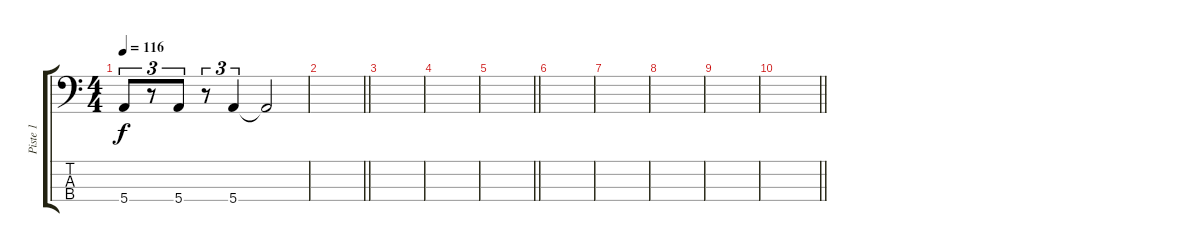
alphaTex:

\track ("Piste 1" "Piste 1") {instrument electricbassfinger}
\staff {score tabs}
\tuning (G2 D2 A1 E1) {hide}
\ts (4 4)
\tempo 116
\clef f4
\ks c
5.4.8{tu (3 2) dy f} r.8{tu (3 2)} 5.4.8{tu (3 2)} r.8{tu (3 2)} 5.4.4{tu (3 2)} 5.4{t}.2 |
\barLineRight lightlight
|
|
|
\barLineRight lightlight
|
|
|
|
|
\barLineRight lightlight
